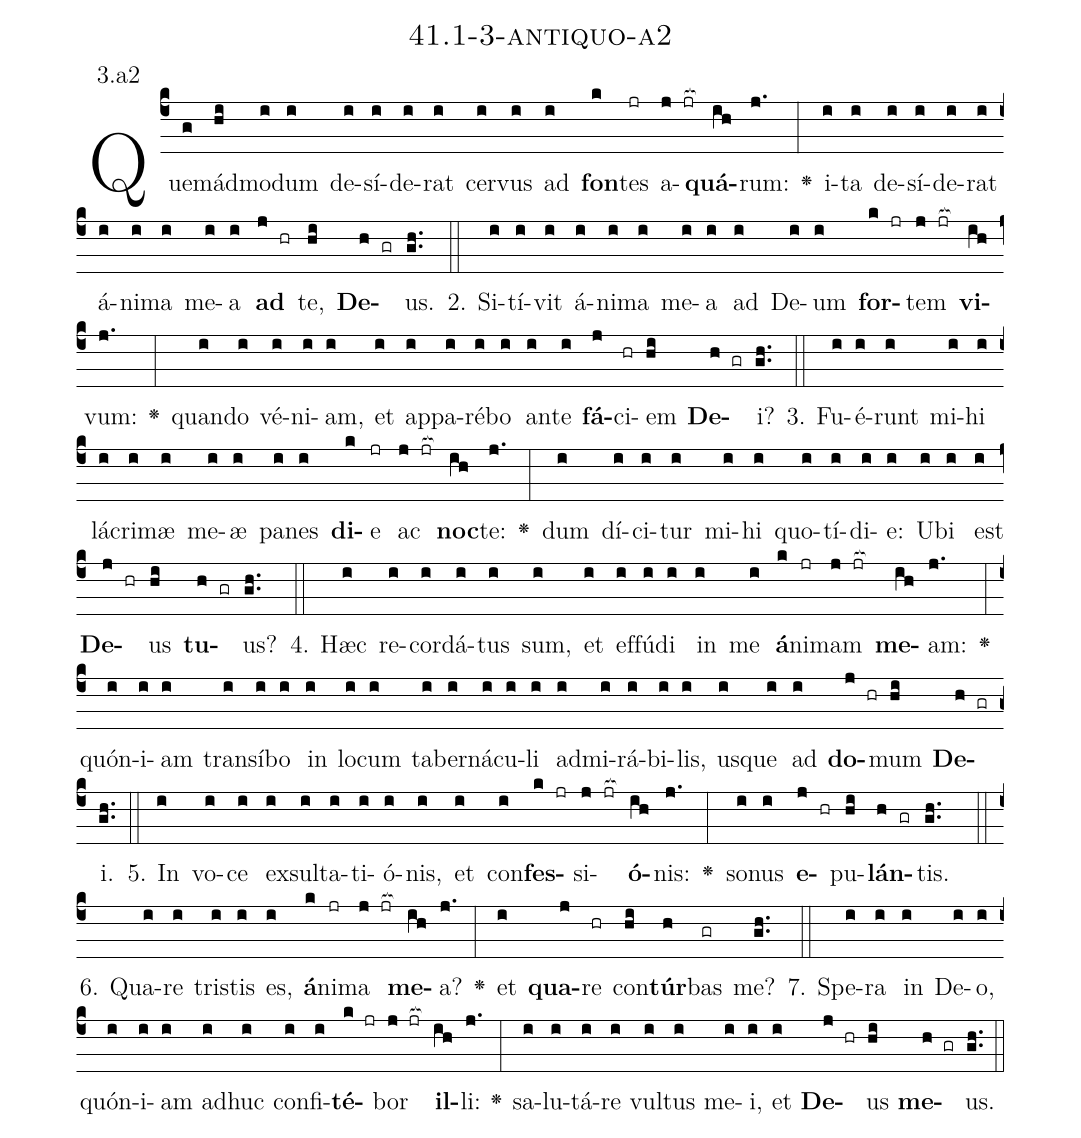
name: 41.1-3-antiquo-a2;
annotation: 3.a2;
%%
(c4)Quem(g)ád(hi)mo(i)dum(i) de(i)sí(i)de(i)rat(i) cer(i)vus(i) ad(i) <b>fon</b>(k)tes(jr) a(j jr[ocb:1{])<b>quá</b>(ih[ocb:0}])rum:(j.) <v>\greheightstar</v>(:) i(i)ta(i) de(i)sí(i)de(i)rat(i) á(i)ni(i)ma(i) me(i)a(i) <b>ad</b>(j hr) te,(hi) <b>De</b>(h gr)us.(gh..) (::)
2. Si(i)tí(i)vit(i) á(i)ni(i)ma(i) me(i)a(i) ad(i) De(i)um(i) <b>for</b>(k jr)tem(j jr[ocb:1{]) <b>vi</b>(ih[ocb:0}])vum:(j.) <v>\greheightstar</v>(:) quan(i)do(i) vé(i)ni(i)am,(i) et(i) ap(i)pa(i)ré(i)bo(i) an(i)te(i) <b>fá</b>(j)ci(hr)em(hi) <b>De</b>(h gr)i?(gh..) (::)
3. Fu(i)é(i)runt(i) mi(i)hi(i) lá(i)cri(i)mæ(i) me(i)æ(i) pa(i)nes(i) <b>di</b>(k)e(jr) ac(j jr[ocb:1{]) <b>noc</b>(ih[ocb:0}])te:(j.) <v>\greheightstar</v>(:) dum(i) dí(i)ci(i)tur(i) mi(i)hi(i) quo(i)tí(i)di(i)e:(i) U(i)bi(i) est(i) <b>De</b>(j hr)us(hi) <b>tu</b>(h gr)us?(gh..) (::)
4. Hæc(i) re(i)cor(i)dá(i)tus(i) sum,(i) et(i) ef(i)fú(i)di(i) in(i) me(i) <b>á</b>(k)ni(jr)mam(j jr[ocb:1{]) <b>me</b>(ih[ocb:0}])am:(j.) <v>\greheightstar</v>(:) quón(i)i(i)am(i) trans(i)í(i)bo(i) in(i) lo(i)cum(i) ta(i)ber(i)ná(i)cu(i)li(i) ad(i)mi(i)rá(i)bi(i)lis,(i) us(i)que(i) ad(i) <b>do</b>(j hr)mum(hi) <b>De</b>(h gr)i.(gh..) (::)
5. In(i) vo(i)ce(i) ex(i)sul(i)ta(i)ti(i)ó(i)nis,(i) et(i) con(i)<b>fes</b>(k jr)si(j jr[ocb:1{])<b>ó</b>(ih[ocb:0}])nis:(j.) <v>\greheightstar</v>(:) so(i)nus(i) <b>e</b>(j hr)pu(hi)<b>lán</b>(h gr)tis.(gh..) (::)
6. Qua(i)re(i) tris(i)tis(i) es,(i) <b>á</b>(k)ni(jr)ma(j jr[ocb:1{]) <b>me</b>(ih[ocb:0}])a?(j.) <v>\greheightstar</v>(:) et(i) <b>qua</b>(j)re(hr) con(hi)<b>túr</b>(h)bas(gr) me?(gh..) (::)
7. Spe(i)ra(i) in(i) De(i)o,(i) quón(i)i(i)am(i) ad(i)huc(i) con(i)fi(i)<b>té</b>(k jr)bor(j jr[ocb:1{]) <b>il</b>(ih[ocb:0}])li:(j.) <v>\greheightstar</v>(:) sa(i)lu(i)tá(i)re(i) vul(i)tus(i) me(i)i,(i) et(i) <b>De</b>(j hr)us(hi) <b>me</b>(h gr)us.(gh..) (::)
